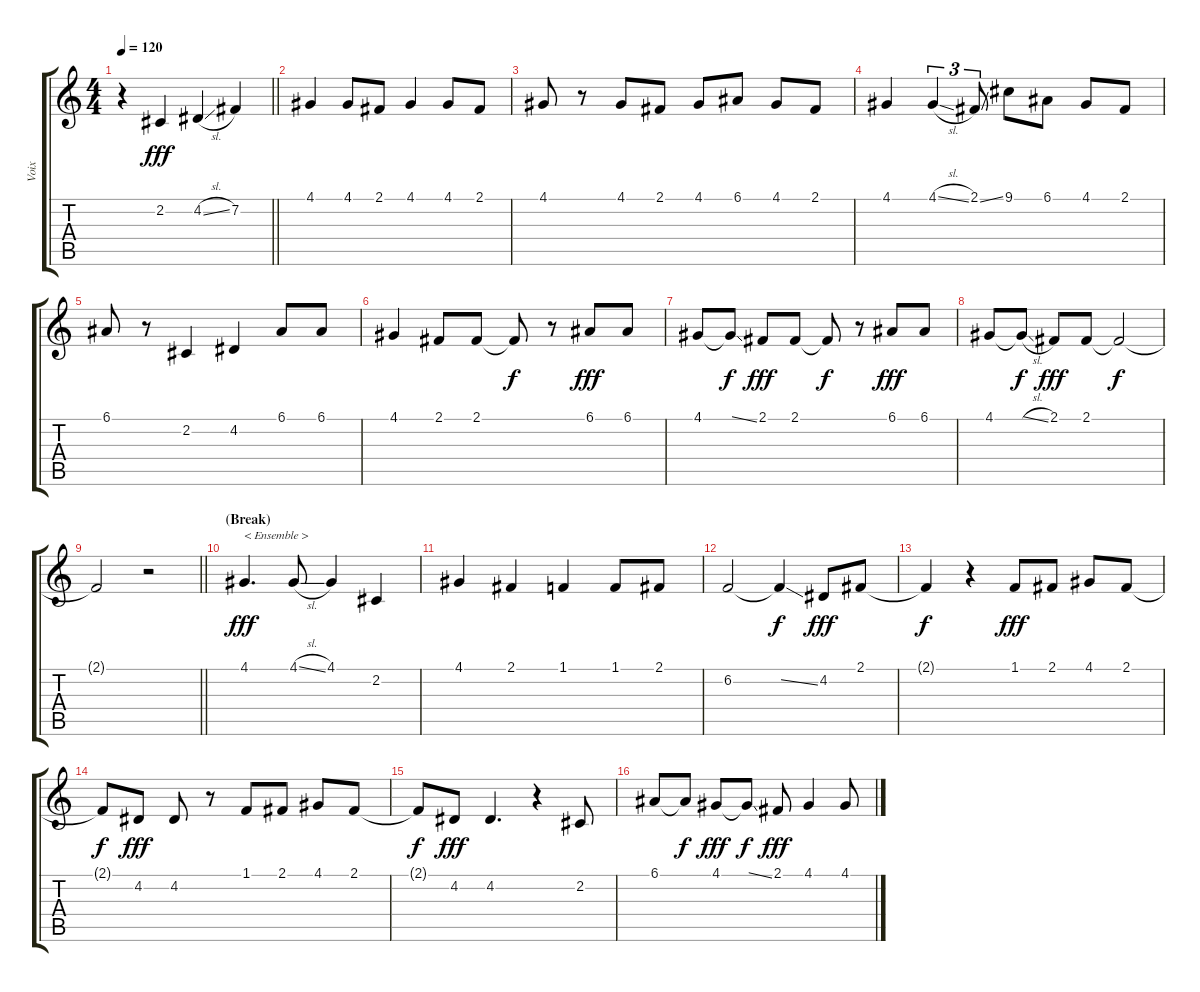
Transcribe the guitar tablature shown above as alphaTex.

\track ("Voix" "Voix") {instrument clarinet}
\staff {score tabs}
\tuning (E4 B3 G3 D3 A2 E2) {hide}
\ts (4 4)
\tempo 120
\clef g2
\barLineRight lightlight
\ks c
r.4{dy fff} 2.2.4 4.2{sl}.4 7.2.4 |
4.1.4 4.1.8 2.1.8 4.1.4 4.1.8 2.1.8 |
4.1.8 r.8 4.1.8 2.1.8 4.1.8 6.1.8 4.1.8 2.1.8 |
4.1.4 4.1{sl}.4{tu (3 2)} 2.1{ss}.8{tu (3 2)} 9.1.8 6.1.8 4.1.8 2.1.8 |
6.1.8 r.8 2.2.4 4.2.4 6.1.8 6.1.8 |
4.1.4 2.1.8 2.1.8 2.1{t}.8{dy f} r.8 6.1.8{dy fff} 6.1.8 |
4.1.8 4.1{ss t}.8{dy f} 2.1.8{dy fff} 2.1.8 2.1{t}.8{dy f} r.8 6.1.8{dy fff} 6.1.8 |
4.1.8 4.1{sl t}.8{dy f} 2.1.8{dy fff} 2.1.8 2.1{t}.2{dy f} |
\barLineRight lightlight
2.1{t}.2 r.2 |
\section ("" "(Break)")
4.1.4{d txt "< Ensemble >" dy fff} 4.1{sl}.8 4.1.4 2.2.4 |
4.1.4 2.1.4 1.1.4 1.1.8 2.1.8 |
6.2.2 6.2{ss t}.4{dy f} 4.2.8{dy fff} 2.1.8 |
2.1{t}.4{dy f} r.4 1.1.8{dy fff} 2.1.8 4.1.8 2.1.8 |
2.1{t}.8{dy f} 4.2.8{dy fff} 4.2.8 r.8 1.1.8 2.1.8 4.1.8 2.1.8 |
2.1{t}.8{dy f} 4.2.8{dy fff} 4.2.4{d} r.4 2.2.8 |
6.1.8 6.1{t}.8{dy f} 4.1.8{dy fff} 4.1{ss t}.8{dy f} 2.1.8{dy fff} 4.1.4 4.1.8
